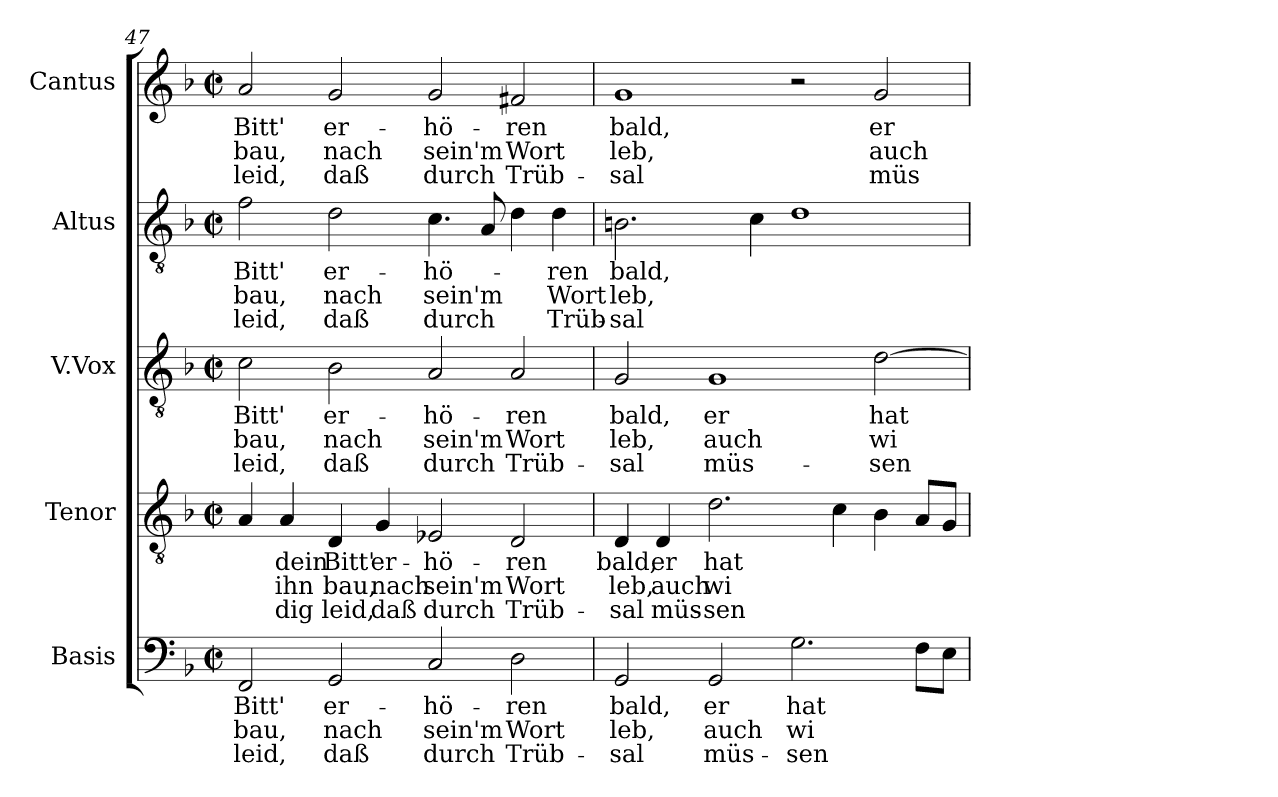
**kern	**text	**text	**text	**kern	**text	**text	**text	**kern	**text	**text	**text	**kern	**text	**text	**text	**kern	**text	**text	**text
*part5	*part5	*part5	*part5	*part4	*part4	*part4	*part4	*part3	*part3	*part3	*part3	*part2	*part2	*part2	*part2	*part1	*part1	*part1	*part1
*staff5	*staff5	*staff5	*staff5	*staff4	*staff4	*staff4	*staff4	*staff3	*staff3	*staff3	*staff3	*staff2	*staff2	*staff2	*staff2	*staff1	*staff1	*staff1	*staff1
*I"Basis	*	*	*	*I"Tenor	*	*	*	*I"V.Vox	*	*	*	*I"Altus	*	*	*	*I"Cantus	*	*	*
*I'B	*	*	*	*I'T	*	*	*	*	*	*	*	*I'A	*	*	*	*I'C	*	*	*
*clefF4	*	*	*	*clefGv2	*	*	*	*clefGv2	*	*	*	*clefGv2	*	*	*	*clefG2	*	*	*
*k[b-]	*	*	*	*k[b-]	*	*	*	*k[b-]	*	*	*	*k[b-]	*	*	*	*k[b-]	*	*	*
*F:	*	*	*	*F:	*	*	*	*F:	*	*	*	*F:	*	*	*	*F:	*	*	*
*M2/2	*	*	*	*M2/2	*	*	*	*M2/2	*	*	*	*M2/2	*	*	*	*M2/2	*	*	*
*met(c|)	*	*	*	*met(c|)	*	*	*	*met(c|)	*	*	*	*met(c|)	*	*	*	*met(c|)	*	*	*
=47	=47	=47	=47	=47	=47	=47	=47	=47	=47	=47	=47	=47	=47	=47	=47	=47	=47	=47	=47
!	!LO:LY:b:cj	!LO:LY:b:cj	!LO:LY:b:cj	!	!LO:LY:b:cj	!LO:LY:b:cj	!LO:LY:b:cj	!	!LO:LY:b:cj	!LO:LY:b:cj	!LO:LY:b:cj	!	!LO:LY:b:cj	!LO:LY:b:cj	!LO:LY:b:cj	!	!LO:LY:b:cj	!LO:LY:b:cj	!LO:LY:b:cj
2FF/	Bitt'	bau,	leid,	4A/	-	-	.	2c\	Bitt'	bau,	leid,	2f\	Bitt'	bau,	leid,	2a/	Bitt'	bau,	leid,
!	!	!	!	!	!LO:LY:b:cj	!LO:LY:b:cj	!LO:LY:b:cj	!	!	!	!	!	!	!	!	!	!	!	!
.	.	.	.	4A/	dein	ihn	dig	.	.	.	.	.	.	.	.	.	.	.	.
!	!LO:LY:b:cj	!LO:LY:b:cj	!LO:LY:b:cj	!	!LO:LY:b:cj	!LO:LY:b:cj	!LO:LY:b:cj	!	!LO:LY:b:cj	!LO:LY:b:cj	!LO:LY:b:cj	!	!LO:LY:b:cj	!LO:LY:b:cj	!LO:LY:b:cj	!	!LO:LY:b:cj	!LO:LY:b:cj	!LO:LY:b:cj
2GG/	er-	-nach	daß	4D/	Bitt'	bau,	leid,	2B-\	er-	-nach	daß	2d\	er-	-nach	daß	2g/	er-	-nach	daß
!	!	!	!	!	!LO:LY:b:cj	!LO:LY:b:cj	!LO:LY:b:cj	!	!	!	!	!	!	!	!	!	!	!	!
.	.	.	.	4G/	er-	-nach	daß	.	.	.	.	.	.	.	.	.	.	.	.
!	!LO:LY:b:cj	!LO:LY:b:cj	!LO:LY:b:cj	!	!LO:LY:b:cj	!LO:LY:b:cj	!LO:LY:b:cj	!	!LO:LY:b:cj	!LO:LY:b:cj	!LO:LY:b:cj	!	!LO:LY:b:cj	!LO:LY:b:cj	!LO:LY:b:cj	!	!LO:LY:b:cj	!LO:LY:b:cj	!LO:LY:b:cj
2C/	hö-	-sein'm	durch	2E-X/	hö-	-sein'm	durch	2A/	hö-	-sein'm	durch	4.c\	hö-	-sein'm	durch	2g/	hö-	-sein'm	durch
!	!	!	!	!	!	!	!	!	!	!	!	!	!LO:LY:b:cj	!LO:LY:b:cj	!LO:LY:b:cj	!	!	!	!
.	.	.	.	.	.	.	.	.	.	.	.	8A/	.	.	.	.	.	.	.
!	!LO:LY:b:cj	!LO:LY:b:cj	!LO:LY:b:cj	!	!LO:LY:b:cj	!LO:LY:b:cj	!LO:LY:b:cj	!	!LO:LY:b:cj	!LO:LY:b:cj	!LO:LY:b:cj	!	!LO:LY:b:cj	!LO:LY:b:cj	!LO:LY:b:cj	!	!LO:LY:b:cj	!LO:LY:b:cj	!LO:LY:b:cj
2D\	ren	Wort	Trüb-	2D/	ren	Wort	Trüb-	2A/	ren	Wort	Trüb-	4d\	.	.	.	2f#X/	ren	Wort	Trüb-
!	!	!	!	!	!	!	!	!	!	!	!	!	!LO:LY:b:cj	!LO:LY:b:cj	!LO:LY:b:cj	!	!	!	!
.	.	.	.	.	.	.	.	.	.	.	.	4d\	ren	Wort	Trüb-	.	.	.	.
=48	=48	=48	=48	=48	=48	=48	=48	=48	=48	=48	=48	=48	=48	=48	=48	=48	=48	=48	=48
!	!LO:LY:b:cj	!LO:LY:b:cj	!LO:LY:b:cj	!	!LO:LY:b:cj	!LO:LY:b:cj	!LO:LY:b:cj	!	!LO:LY:b:cj	!LO:LY:b:cj	!LO:LY:b:cj	!	!LO:LY:b:cj	!LO:LY:b:cj	!LO:LY:b:cj	!	!LO:LY:b:cj	!LO:LY:b:cj	!LO:LY:b:cj
2GG/	-bald,	leb,	sal	4D/	-bald,	leb,	sal	2G/	-bald,	leb,	sal	2.Bn\	-bald,	leb,	sal	1g	-bald,	leb,	sal
!	!	!	!	!	!LO:LY:b:cj	!LO:LY:b:cj	!LO:LY:b:cj	!	!	!	!	!	!	!	!	!	!	!	!
.	.	.	.	4D/	er	auch	müs-	.	.	.	.	.	.	.	.	.	.	.	.
!	!LO:LY:b:cj	!LO:LY:b:cj	!LO:LY:b:cj	!	!LO:LY:b:cj	!LO:LY:b:cj	!LO:LY:b:cj	!	!LO:LY:b:cj	!LO:LY:b:cj	!LO:LY:b:cj	!	!	!	!	!	!	!	!
2GG/	er	auch	müs-	2.d\	-hat	wi-	-sen	1G	er	auch	müs-	.	.	.	.	.	.	.	.
!	!	!	!	!	!	!	!	!	!	!	!	!	!LO:LY:b:cj	!LO:LY:b:cj	!LO:LY:b:cj	!	!	!	!
.	.	.	.	.	.	.	.	.	.	.	.	4c\	.	.	.	.	.	.	.
!	!LO:LY:b:cj	!LO:LY:b:cj	!LO:LY:b:cj	!	!	!	!	!	!	!	!	!	!LO:LY:b:cj	!LO:LY:b:cj	!LO:LY:b:cj	!	!	!	!
2.G\	-hat	wi-	-sen	.	.	.	.	.	.	.	.	1d	.	.	.	2r	.	.	.
!	!	!	!	!	!LO:LY:b:cj	!LO:LY:b:cj	!LO:LY:b:cj	!	!	!	!	!	!	!	!	!	!	!	!
.	.	.	.	4c\	.	-	-	.	.	.	.	.	.	.	.	.	.	.	.
!	!	!	!	!	!LO:LY:b:cj	!LO:LY:b:cj	!LO:LY:b:cj	!	!LO:LY:b:cj	!LO:LY:b:cj	!LO:LY:b:cj	!	!	!	!	!	!LO:LY:b:cj	!LO:LY:b:cj	!LO:LY:b:cj
.	.	.	.	4B-\	.	-	-	[<2d\	-hat	wi-	-sen	.	.	.	.	2g/	er	auch	müs-
!	!LO:LY:b:cj	!LO:LY:b:cj	!LO:LY:b:cj	!	!LO:LY:b:cj	!LO:LY:b:cj	!LO:LY:b:cj	!	!	!	!	!	!	!	!	!	!	!	!
8F\L	.	-	-	8A/L	.	-	-	.	.	.	.	.	.	.	.	.	.	.	.
!	!LO:LY:b:cj	!LO:LY:b:cj	!LO:LY:b:cj	!	!LO:LY:b:cj	!LO:LY:b:cj	!LO:LY:b:cj	!	!	!	!	!	!	!	!	!	!	!	!
8E\J	.	-	-	8G/J	.	-	-	.	.	.	.	.	.	.	.	.	.	.	.
=	=	=	=	=	=	=	=	=	=	=	=	=	=	=	=	=	=	=	=
*-	*-	*-	*-	*-	*-	*-	*-	*-	*-	*-	*-	*-	*-	*-	*-	*-	*-	*-	*-
